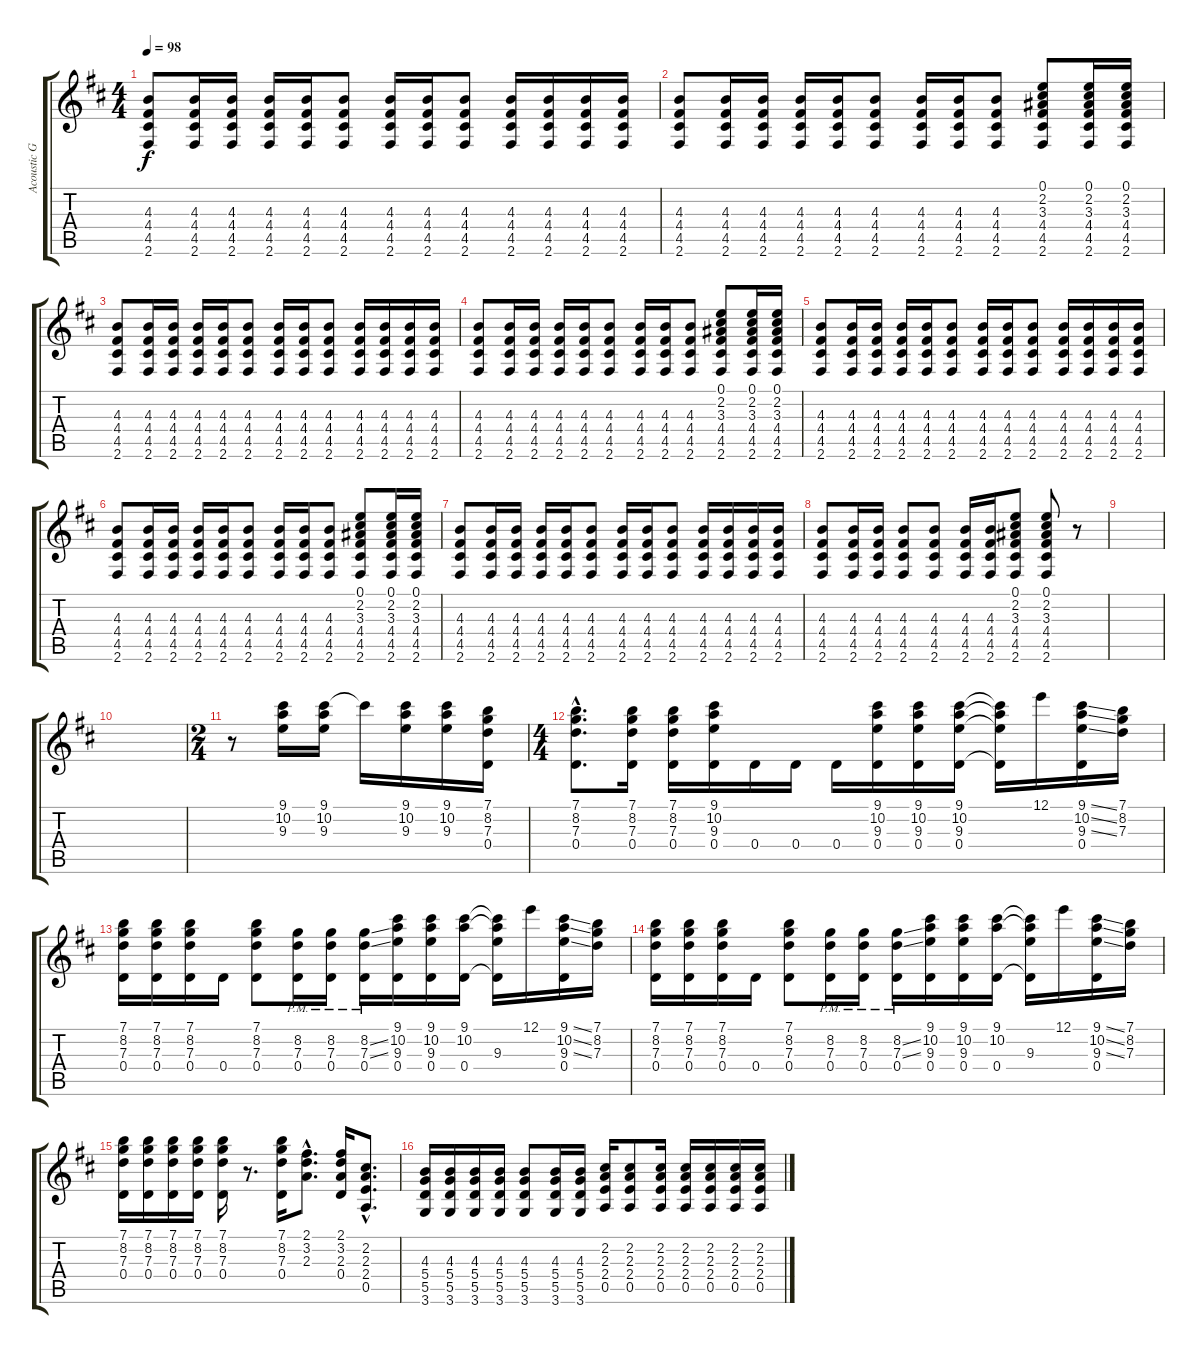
\track ("Acoustic Gtr 1" "Acoustic G") {instrument acousticguitarsteel}
\staff {score tabs}
\tuning (E4 B3 G3 D3 A2 E2) {hide}
\ts (4 4)
\tempo 98
\clef g2
\ks d
(4.3 4.4 4.5 2.6).8{dy f} (4.3 4.4 4.5 2.6).16 (4.3 4.4 4.5 2.6).16 (4.3 4.4 4.5 2.6).16 (4.3 4.4 4.5 2.6).16 (4.3 4.4 4.5 2.6).8 (4.3 4.4 4.5 2.6).16 (4.3 4.4 4.5 2.6).16 (4.3 4.4 4.5 2.6).8 (4.3 4.4 4.5 2.6).16 (4.3 4.4 4.5 2.6).16 (4.3 4.4 4.5 2.6).16 (4.3 4.4 4.5 2.6).16 |
(4.3 4.4 4.5 2.6).8 (4.3 4.4 4.5 2.6).16 (4.3 4.4 4.5 2.6).16 (4.3 4.4 4.5 2.6).16 (4.3 4.4 4.5 2.6).16 (4.3 4.4 4.5 2.6).8 (4.3 4.4 4.5 2.6).16 (4.3 4.4 4.5 2.6).16 (4.3 4.4 4.5 2.6).8 (0.1 2.2 3.3 4.4 4.5 2.6).8 (0.1 2.2 3.3 4.4 4.5 2.6).16 (0.1 2.2 3.3 4.4 4.5 2.6).16 |
(4.3 4.4 4.5 2.6).8 (4.3 4.4 4.5 2.6).16 (4.3 4.4 4.5 2.6).16 (4.3 4.4 4.5 2.6).16 (4.3 4.4 4.5 2.6).16 (4.3 4.4 4.5 2.6).8 (4.3 4.4 4.5 2.6).16 (4.3 4.4 4.5 2.6).16 (4.3 4.4 4.5 2.6).8 (4.3 4.4 4.5 2.6).16 (4.3 4.4 4.5 2.6).16 (4.3 4.4 4.5 2.6).16 (4.3 4.4 4.5 2.6).16 |
(4.3 4.4 4.5 2.6).8 (4.3 4.4 4.5 2.6).16 (4.3 4.4 4.5 2.6).16 (4.3 4.4 4.5 2.6).16 (4.3 4.4 4.5 2.6).16 (4.3 4.4 4.5 2.6).8 (4.3 4.4 4.5 2.6).16 (4.3 4.4 4.5 2.6).16 (4.3 4.4 4.5 2.6).8 (0.1 2.2 3.3 4.4 4.5 2.6).8 (0.1 2.2 3.3 4.4 4.5 2.6).16 (0.1 2.2 3.3 4.4 4.5 2.6).16 |
(4.3 4.4 4.5 2.6).8 (4.3 4.4 4.5 2.6).16 (4.3 4.4 4.5 2.6).16 (4.3 4.4 4.5 2.6).16 (4.3 4.4 4.5 2.6).16 (4.3 4.4 4.5 2.6).8 (4.3 4.4 4.5 2.6).16 (4.3 4.4 4.5 2.6).16 (4.3 4.4 4.5 2.6).8 (4.3 4.4 4.5 2.6).16 (4.3 4.4 4.5 2.6).16 (4.3 4.4 4.5 2.6).16 (4.3 4.4 4.5 2.6).16 |
(4.3 4.4 4.5 2.6).8 (4.3 4.4 4.5 2.6).16 (4.3 4.4 4.5 2.6).16 (4.3 4.4 4.5 2.6).16 (4.3 4.4 4.5 2.6).16 (4.3 4.4 4.5 2.6).8 (4.3 4.4 4.5 2.6).16 (4.3 4.4 4.5 2.6).16 (4.3 4.4 4.5 2.6).8 (0.1 2.2 3.3 4.4 4.5 2.6).8 (0.1 2.2 3.3 4.4 4.5 2.6).16 (0.1 2.2 3.3 4.4 4.5 2.6).16 |
(4.3 4.4 4.5 2.6).8 (4.3 4.4 4.5 2.6).16 (4.3 4.4 4.5 2.6).16 (4.3 4.4 4.5 2.6).16 (4.3 4.4 4.5 2.6).16 (4.3 4.4 4.5 2.6).8 (4.3 4.4 4.5 2.6).16 (4.3 4.4 4.5 2.6).16 (4.3 4.4 4.5 2.6).8 (4.3 4.4 4.5 2.6).16 (4.3 4.4 4.5 2.6).16 (4.3 4.4 4.5 2.6).16 (4.3 4.4 4.5 2.6).16 |
(4.3 4.4 4.5 2.6).8 (4.3 4.4 4.5 2.6).16 (4.3 4.4 4.5 2.6).16 (4.3 4.4 4.5 2.6).8 (4.3 4.4 4.5 2.6).8 (4.3 4.4 4.5 2.6).16 (4.3 4.4 4.5 2.6).16 (0.1 2.2 3.3 4.4 4.5 2.6).8 (0.1 2.2 3.3 4.4 4.5 2.6).8 r.8 |
|
|
\ts (2 4)
r.8 (9.1 10.2 9.3).16 (9.1 10.2 9.3).16 9.1{t}.16 (9.1 10.2 9.3).16 (9.1 10.2 9.3).16 (7.1 8.2 7.3 0.4).16 |
\ts (4 4)
(7.1{hac} 8.2{hac} 7.3{hac} 0.4{hac}).8{d} (7.1 8.2 7.3 0.4).16 (7.1 8.2 7.3 0.4).16 (9.1 10.2 9.3 0.4).16 0.4.16 0.4.16 0.4.16 (9.1 10.2 9.3 0.4).16 (9.1 10.2 9.3 0.4).16 (9.1 10.2 9.3 0.4).16 (9.1{t} 10.2{t} 9.3{t} 0.4{t}).16 12.1.16 (9.1{ss} 10.2{ss} 9.3{ss} 0.4).16 (7.1 8.2 7.3).16 |
(7.1 8.2 7.3 0.4).16 (7.1 8.2 7.3 0.4).16 (7.1 8.2 7.3 0.4).16 0.4.16 (7.1 8.2 7.3 0.4).8 (8.2{pm} 7.3{pm} 0.4{pm}).16 (8.2{pm} 7.3{pm} 0.4{pm}).16 (8.2{ss} 7.3{ss} 0.4{pm}).16 (9.1 10.2 9.3 0.4).16 (9.1 10.2 9.3 0.4).16 (9.1 10.2 0.4).16 (9.1{t} 10.2{t} 9.3 0.4{t}).16 12.1.16 (9.1{ss} 10.2{ss} 9.3{ss} 0.4).16 (7.1 8.2 7.3).16 |
(7.1 8.2 7.3 0.4).16 (7.1 8.2 7.3 0.4).16 (7.1 8.2 7.3 0.4).16 0.4.16 (7.1 8.2 7.3 0.4).8 (8.2{pm} 7.3{pm} 0.4{pm}).16 (8.2{pm} 7.3{pm} 0.4{pm}).16 (8.2{ss} 7.3{ss} 0.4{pm}).16 (9.1 10.2 9.3 0.4).16 (9.1 10.2 9.3 0.4).16 (9.1 10.2 0.4).16 (9.1{t} 10.2{t} 9.3 0.4{t}).16 12.1.16 (9.1{ss} 10.2{ss} 9.3{ss} 0.4).16 (7.1 8.2 7.3).16 |
(7.1 8.2 7.3 0.4).16 (7.1 8.2 7.3 0.4).16 (7.1 8.2 7.3 0.4).16 (7.1 8.2 7.3 0.4).16 (7.1 8.2 7.3 0.4).16 r.8{d} (7.1 8.2 7.3 0.4).16 (2.1{hac} 3.2{hac} 2.3{hac}).8{d} (2.1 3.2 2.3 0.4).16 (2.2{hac} 2.3{hac} 2.4{hac} 0.5{hac}).8{d} |
(4.3 5.4 5.5 3.6).16 (4.3 5.4 5.5 3.6).16 (4.3 5.4 5.5 3.6).16 (4.3 5.4 5.5 3.6).16 (4.3 5.4 5.5 3.6).8 (4.3 5.4 5.5 3.6).16 (4.3 5.4 5.5 3.6).16 (2.2 2.3 2.4 0.5).16 (2.2 2.3 2.4 0.5).8 (2.2 2.3 2.4 0.5).16 (2.2 2.3 2.4 0.5).16 (2.2 2.3 2.4 0.5).16 (2.2 2.3 2.4 0.5).16 (2.2 2.3 2.4 0.5).16
